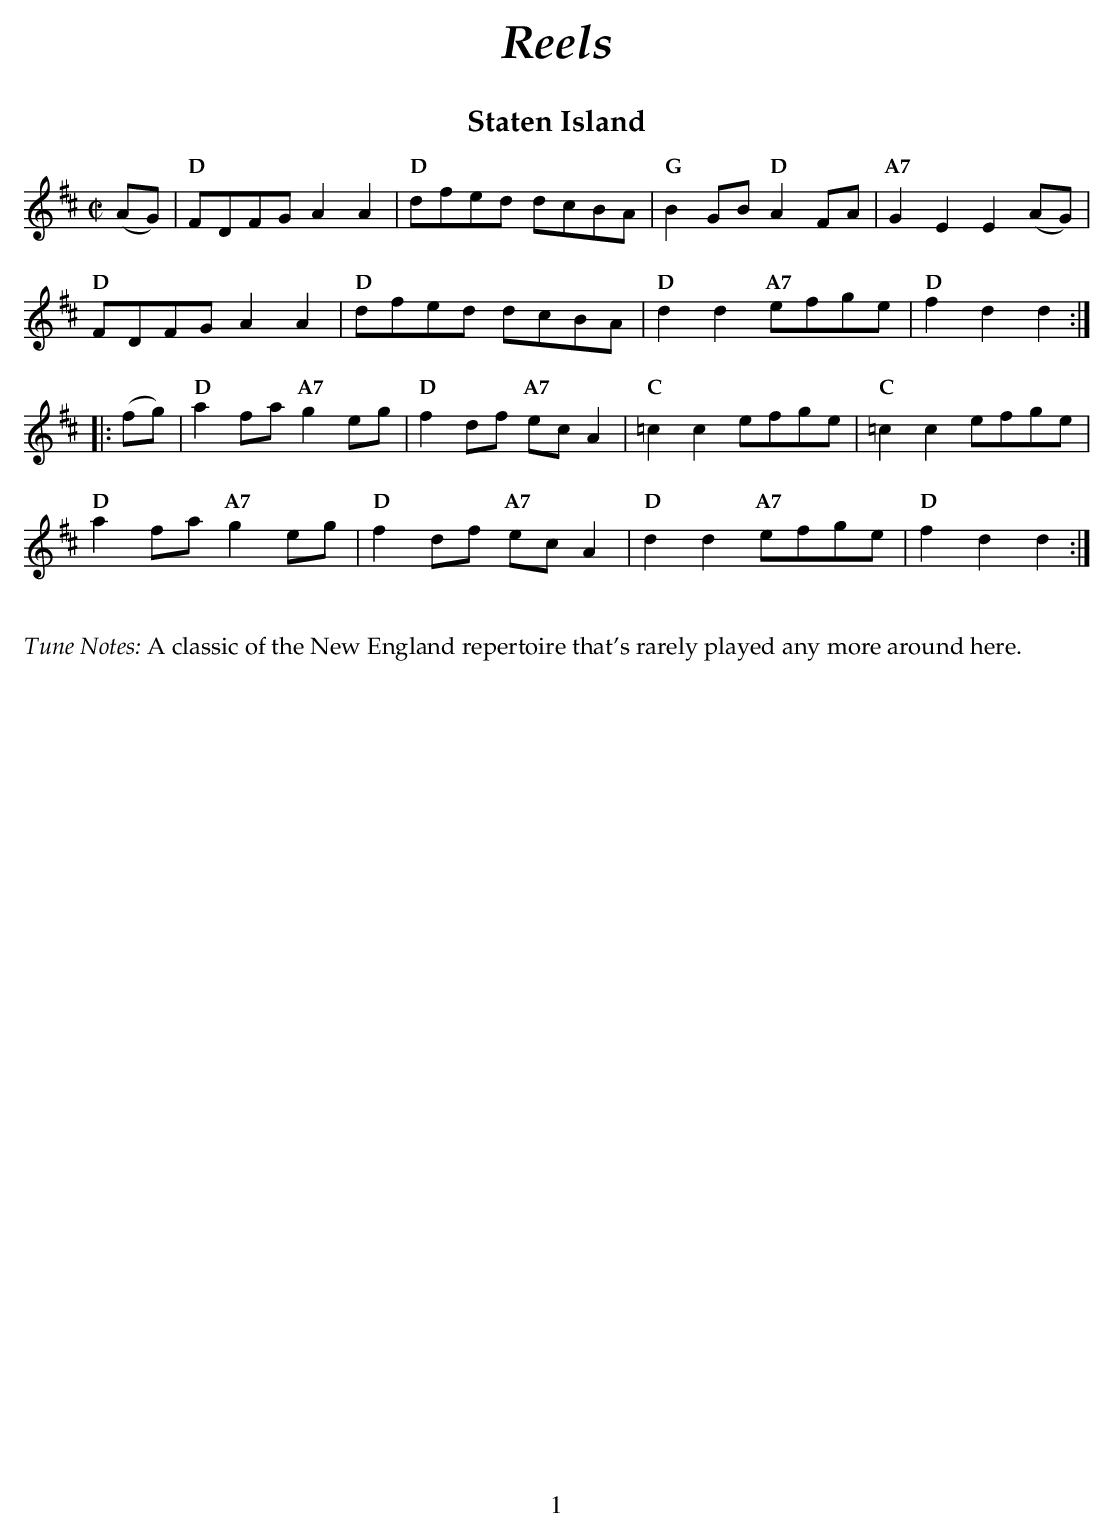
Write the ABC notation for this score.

X:1
T:Staten Island
M:C|
L:1/8
K:D
  (AG) |\
"D" FDFG A2A2 | "D" dfed dcBA | "G" B2GB "D" A2FA  | "A7" G2E2 E2(AG) |
"D" FDFG A2A2 | "D" dfed dcBA | "D" d2d2 "A7" efge | "D" f2d2 d2     :|
|:(fg) |\
"D" a2fa "A7" g2eg | "D" f2df "A7" ecA2 | "C" =c2c2     efge | "C" =c2c2 efge |
"D" a2fa "A7" g2eg | "D" f2df "A7" ecA2 | "D" d2d2 "A7" efge | "D" f2d2  d2  :|
